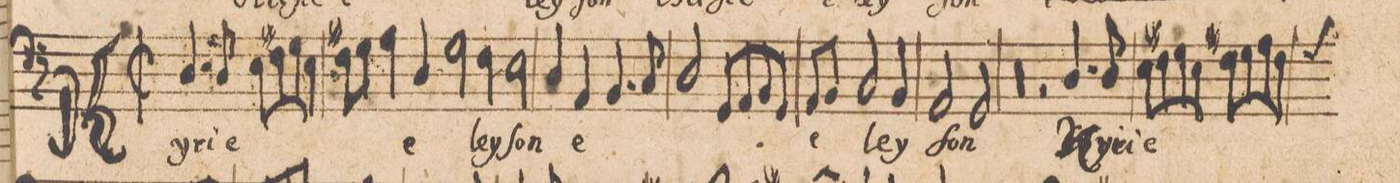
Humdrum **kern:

**kern	**text
*I"[Bassus]	*
*clefF4	*
*k[]	*
*met(C|)	*
*M2/1	*
4.D/	Ky-
8D/	-ri-
8E\L	-e
8F#X\	.
8G\	.
8E\J	.
8F#X\L	.
8G\J	.
4A\	.
4D/	e-
2G\	.
=35-	=35-
4Fny\	-ley-
2E\	-ſon
4D/	.
4AA/	e-
4.BB/	.
8C/	.
=36	=36
2D/	.
8GG/L	.
8AA/	.
8BB/	.
8GG/J	.
8AA/L	-e-
8BB/J	.
2C/	-ley-
4BB/	.
=37	=37
2AA/	-ſon
2GG/	.
00r	.
=38-	=38-
=39-	=39-
2rBB	.
4.D/	Ky-
8D/	-ri-
=40	=40
8E\L	-e
8F#X\	.
8G\	.
8E\J	.
8F#X\L	.
8G\	.
8A\	.
*custos:G	*
8F#\J	.
*-	*-
